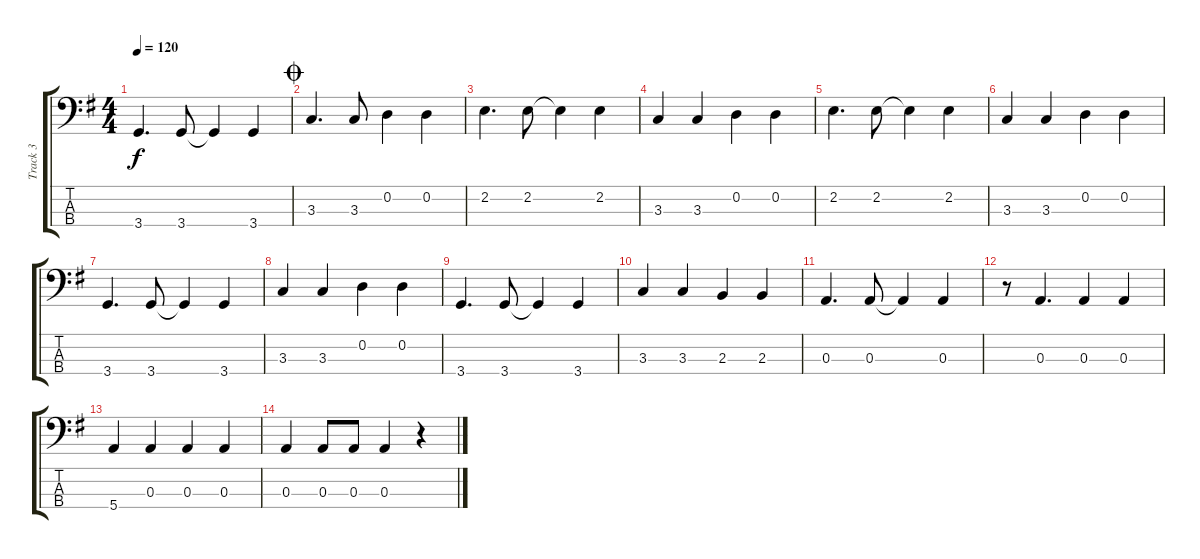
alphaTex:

\track ("Track 3" "Track 3") {instrument electricbassfinger}
\staff {score tabs}
\tuning (G2 D2 A1 E1) {hide}
\ts (4 4)
\tempo 120
\clef f4
\ks g
3.4.4{d dy f} 3.4.8 3.4{t}.4 3.4.4 |
\jump coda
3.3.4{d} 3.3.8 0.2.4 0.2.4 |
2.2.4{d} 2.2.8 2.2{t}.4 2.2.4 |
3.3.4 3.3.4 0.2.4 0.2.4 |
2.2.4{d} 2.2.8 2.2{t}.4 2.2.4 |
3.3.4 3.3.4 0.2.4 0.2.4 |
3.4.4{d} 3.4.8 3.4{t}.4 3.4.4 |
3.3.4 3.3.4 0.2.4 0.2.4 |
3.4.4{d} 3.4.8 3.4{t}.4 3.4.4 |
3.3.4 3.3.4 2.3.4 2.3.4 |
0.3.4{d} 0.3.8 0.3{t}.4 0.3.4 |
r.8 0.3.4{d} 0.3.4 0.3.4 |
5.4.4 0.3.4 0.3.4 0.3.4 |
0.3.4 0.3.8 0.3.8 0.3.4 r.4
